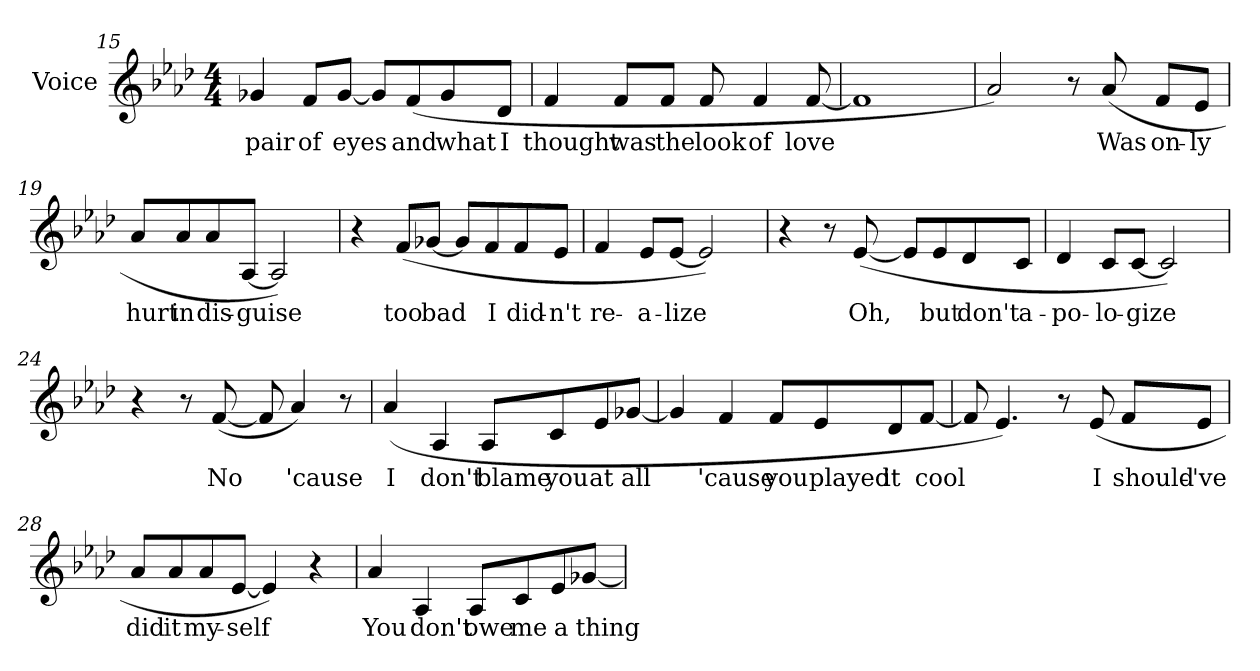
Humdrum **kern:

**kern	**text
*part1	*part1
*staff1	*staff1
*I"Voice	*
*I'Voice	*
*clefG2	*
*k[b-e-a-d-]	*
*A-:	*
*M4/4	*
=15	=15
!	!LO:LY:b:color=#000000
4g-Xi/	pair
!	!LO:LY:b:color=#000000
8fi/L	of
!	!LO:LY:b:color=#000000
[8g-i/J	eyes
8g-i/L]	.
!	!LO:LY:b:color=#000000
(8fi/	and
!	!LO:LY:b:color=#000000
8g-i/	what
!	!LO:LY:b:color=#000000
8d-i/J	I
!!LO:LB:g=z
=16	=16
!	!LO:LY:b:color=#000000
4fi/	thought
!	!LO:LY:b:color=#000000
8fi/L	was
!	!LO:LY:b:color=#000000
8fi/J	the
!	!LO:LY:b:color=#000000
8fi/	look
!	!LO:LY:b:color=#000000
4fi/	of
!	!LO:LY:b:color=#000000
[8fi/	love
=17	=17
1fi]	.
=18	=18
2a-i/)	.
8r	.
!	!LO:LY:b:color=#000000
(8a-i/	Was
!	!LO:LY:b:color=#000000
8fi/L	on-
!	!LO:LY:b:color=#000000
8e-i/J	-ly
=19	=19
!	!LO:LY:b:color=#000000
8a-i/L	hurt
!	!LO:LY:b:color=#000000
8a-i/	in
!	!LO:LY:b:color=#000000
8a-i/	dis-
!	!LO:LY:b:color=#000000
[8A-i/J	-guise
2A-i/])	.
!!LO:LB:g=z
=20	=20
4r	.
!	!LO:LY:b:color=#000000
(8fi/L	too
!	!LO:LY:b:color=#000000
[8g-Xi/J	bad
8g-i/L]	.
!	!LO:LY:b:color=#000000
8fi/	I
!	!LO:LY:b:color=#000000
8fi/	did-
!	!LO:LY:b:color=#000000
8e-i/J	-n't
=21	=21
!	!LO:LY:b:color=#000000
4fi/	re-
!	!LO:LY:b:color=#000000
8e-i/L	-a-
!	!LO:LY:b:color=#000000
[8e-i/J	-lize
2e-i/])	.
=22	=22
4r	.
8r	.
!	!LO:LY:b:color=#000000
([8e-i/	Oh,
8e-i/L]	.
!	!LO:LY:b:color=#000000
8e-i/	but
!	!LO:LY:b:color=#000000
8d-i/	don't
!	!LO:LY:b:color=#000000
8ci/J	a-
=23	=23
!	!LO:LY:b:color=#000000
4d-i/	-po-
!	!LO:LY:b:color=#000000
8ci/L	-lo-
!	!LO:LY:b:color=#000000
[8ci/J	-gize
2ci/])	.
!!LO:LB:g=z
=24	=24
4r	.
8r	.
!	!LO:LY:b:color=#000000
([8fi/	No
8fi/]	.
!	!LO:LY:b:color=#000000
4a-i/)	'cause
8r	.
=25	=25
!	!LO:LY:b:color=#000000
(4a-i/	I
!	!LO:LY:b:color=#000000
4A-i/	don't
!	!LO:LY:b:color=#000000
8A-i/L	blame
!	!LO:LY:b:color=#000000
8ci/	you
!	!LO:LY:b:color=#000000
8e-i/	at
!	!LO:LY:b:color=#000000
[8g-Xi/J	all
=26	=26
4g-i/]	.
!	!LO:LY:b:color=#000000
4fi/	'cause
!	!LO:LY:b:color=#000000
8fi/L	you
!	!LO:LY:b:color=#000000
8e-i/	played
!	!LO:LY:b:color=#000000
8d-i/	it
!	!LO:LY:b:color=#000000
[8fi/J	cool
!!LO:LB:g=z
=27	=27
8fi/]	.
4.e-i/)	.
8r	.
!	!LO:LY:b:color=#000000
(8e-i/	I
!	!LO:LY:b:color=#000000
8fi/L	should-
!	!LO:LY:b:color=#000000
8e-i/J	-'ve
=28	=28
!	!LO:LY:b:color=#000000
8a-i/L	did
!	!LO:LY:b:color=#000000
8a-i/	it
!	!LO:LY:b:color=#000000
8a-i/	my-
!	!LO:LY:b:color=#000000
[8e-i/J	-self
4e-i/])	.
4r	.
=29	=29
!	!LO:LY:b:color=#000000
4a-i/	You
!	!LO:LY:b:color=#000000
4A-i/	don't
!	!LO:LY:b:color=#000000
8A-i/L	owe
!	!LO:LY:b:color=#000000
8ci/	me
!	!LO:LY:b:color=#000000
8e-i/	a
!	!LO:LY:b:color=#000000
[8g-Xi/J	thing
=	=
*-	*-
